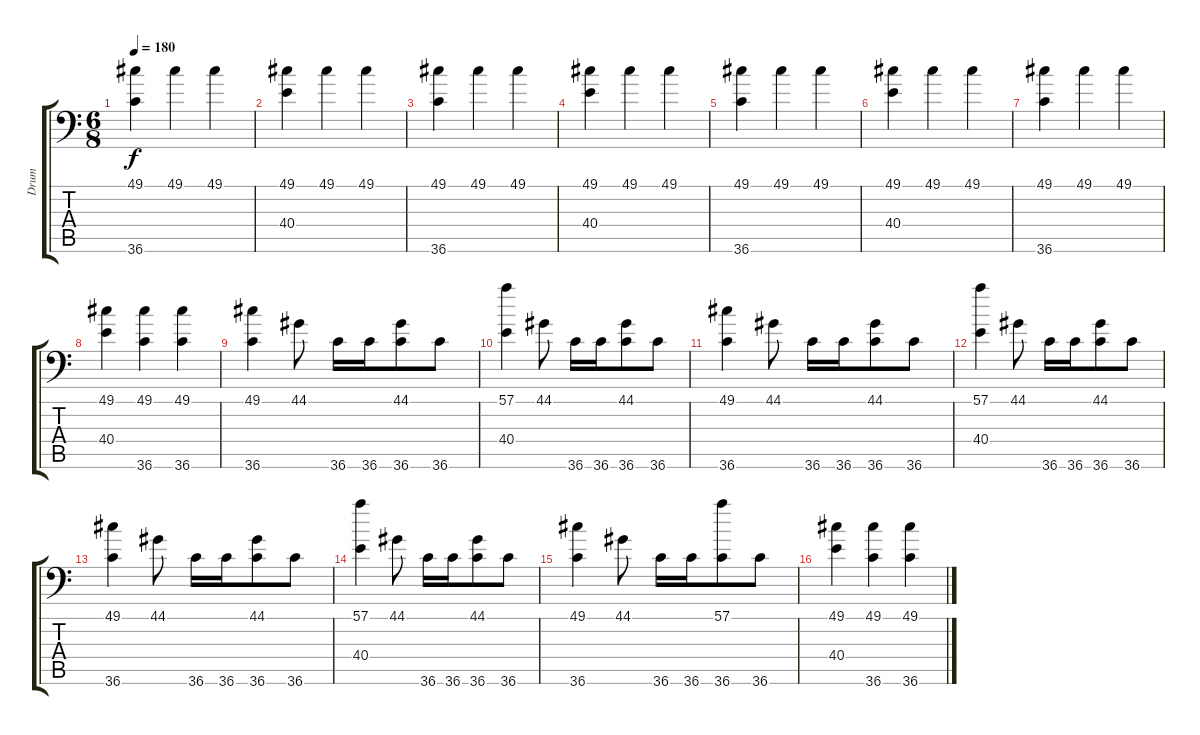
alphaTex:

\track ("Drum" "Drum") {instrument acousticgrandpiano}
\staff {score tabs}
\tuning (C-1 C-1 C-1 C-1 C-1 C-1) {hide}
\ts (6 8)
\tempo 180
\clef f4
\ks c
(49.1 36.6).4{dy f} 49.1.4 49.1.4 |
(49.1 40.4).4 49.1.4 49.1.4 |
(49.1 36.6).4 49.1.4 49.1.4 |
(49.1 40.4).4 49.1.4 49.1.4 |
(49.1 36.6).4 49.1.4 49.1.4 |
(49.1 40.4).4 49.1.4 49.1.4 |
(49.1 36.6).4 49.1.4 49.1.4 |
(49.1 40.4).4 (49.1 36.6).4 (49.1 36.6).4 |
(49.1 36.6).4 44.1.8 36.6.16 36.6.16 (44.1 36.6).8 36.6.8 |
(57.1 40.4).4 44.1.8 36.6.16 36.6.16 (44.1 36.6).8 36.6.8 |
(49.1 36.6).4 44.1.8 36.6.16 36.6.16 (44.1 36.6).8 36.6.8 |
(57.1 40.4).4 44.1.8 36.6.16 36.6.16 (44.1 36.6).8 36.6.8 |
(49.1 36.6).4 44.1.8 36.6.16 36.6.16 (44.1 36.6).8 36.6.8 |
(57.1 40.4).4 44.1.8 36.6.16 36.6.16 (44.1 36.6).8 36.6.8 |
(49.1 36.6).4 44.1.8 36.6.16 36.6.16 (57.1 36.6).8 36.6.8 |
(49.1 40.4).4 (49.1 36.6).4 (49.1 36.6).4
